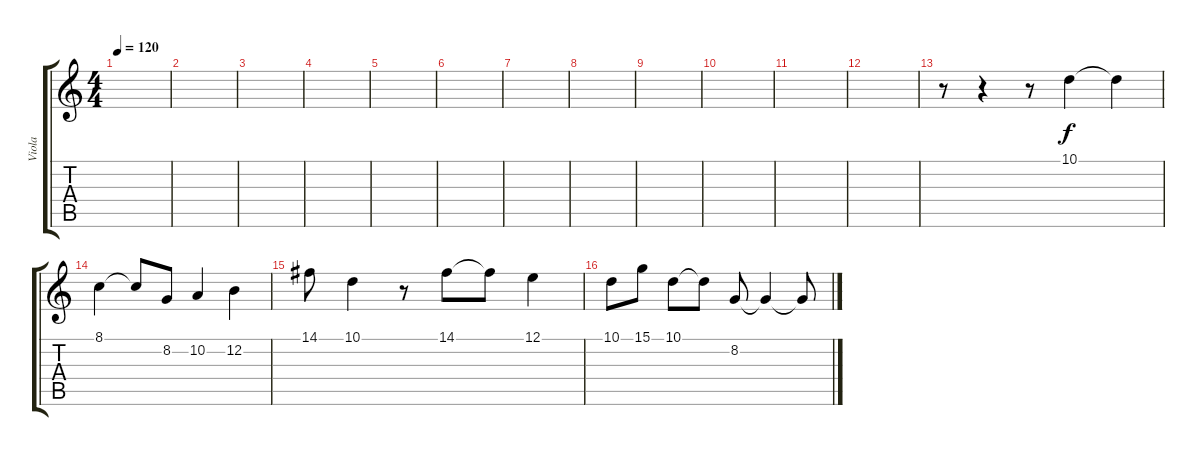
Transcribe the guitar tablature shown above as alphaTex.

\track ("Viola" "Viola") {instrument violin}
\staff {score tabs}
\tuning (E4 B3 G3 D3 A2 E2) {hide}
\ts (4 4)
\tempo 120
\clef g2
\ks c
|
|
|
|
|
|
|
|
|
|
|
|
r.8 r.4 r.8 10.1.4 10.1{t}.4 |
8.1.4 8.1{t}.8 8.2.8 10.2.4 12.2.4 |
14.1.8 10.1.4 r.8 14.1.8 14.1{t}.8 12.1.4 |
10.1.8 15.1.8 10.1.8 10.1{t}.8 8.2.8 8.2{t}.4 8.2{t}.8
